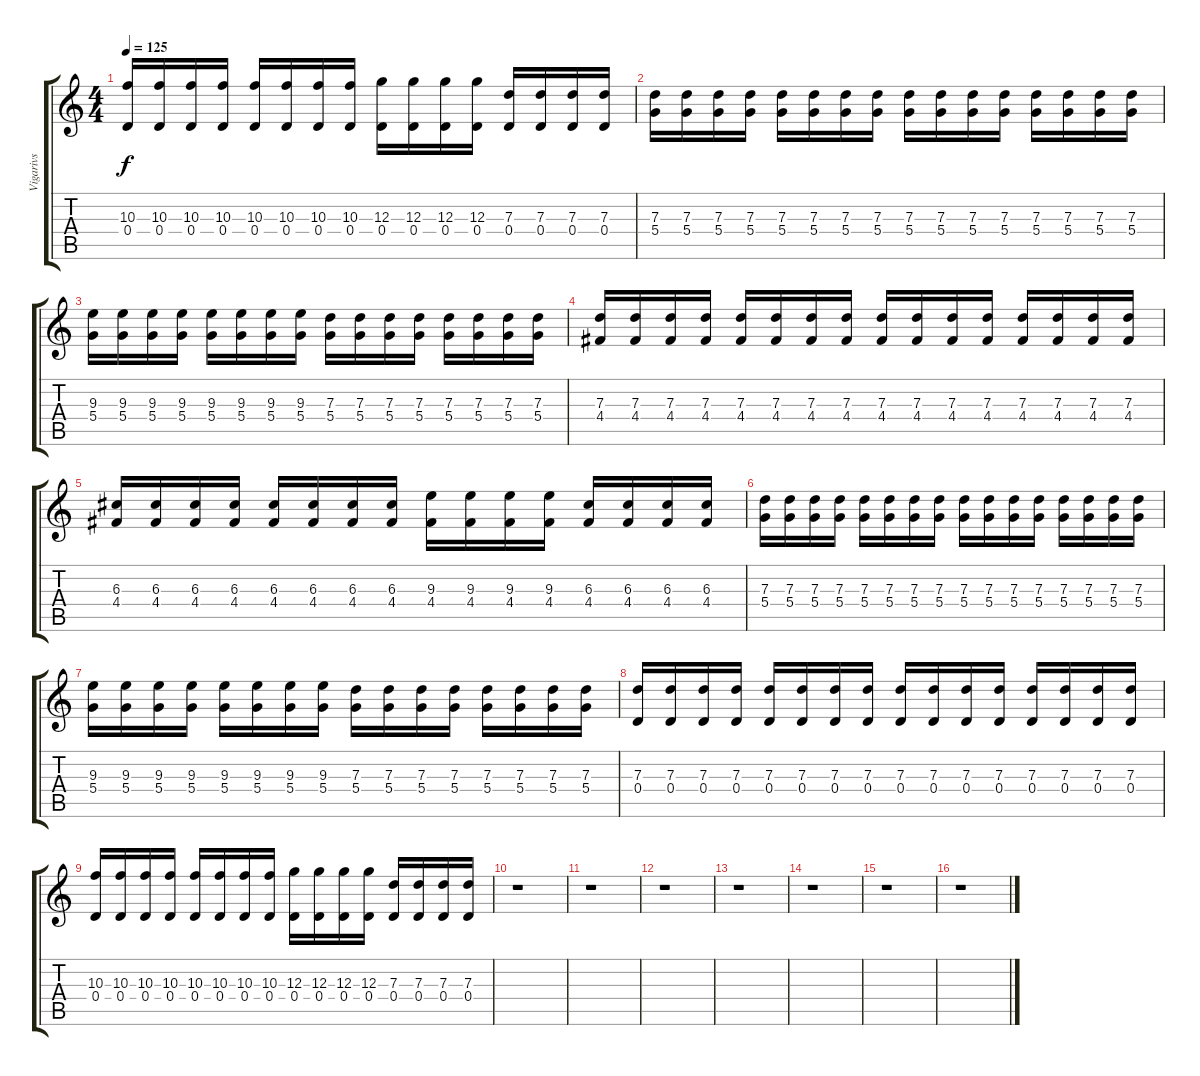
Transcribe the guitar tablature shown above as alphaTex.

\track ("Vigarivs" "Vigarivs") {instrument overdrivenguitar}
\staff {score tabs}
\tuning (E4 B3 G3 D3 A2 E2) {hide}
\ts (4 4)
\tempo 125
\clef g2
\ks c
(10.3 0.4).16{dy f} (10.3 0.4).16 (10.3 0.4).16 (10.3 0.4).16 (10.3 0.4).16 (10.3 0.4).16 (10.3 0.4).16 (10.3 0.4).16 (12.3 0.4).16 (12.3 0.4).16 (12.3 0.4).16 (12.3 0.4).16 (7.3 0.4).16 (7.3 0.4).16 (7.3 0.4).16 (7.3 0.4).16 |
(7.3 5.4).16 (7.3 5.4).16 (7.3 5.4).16 (7.3 5.4).16 (7.3 5.4).16 (7.3 5.4).16 (7.3 5.4).16 (7.3 5.4).16 (7.3 5.4).16 (7.3 5.4).16 (7.3 5.4).16 (7.3 5.4).16 (7.3 5.4).16 (7.3 5.4).16 (7.3 5.4).16 (7.3 5.4).16 |
(9.3 5.4).16 (9.3 5.4).16 (9.3 5.4).16 (9.3 5.4).16 (9.3 5.4).16 (9.3 5.4).16 (9.3 5.4).16 (9.3 5.4).16 (7.3 5.4).16 (7.3 5.4).16 (7.3 5.4).16 (7.3 5.4).16 (7.3 5.4).16 (7.3 5.4).16 (7.3 5.4).16 (7.3 5.4).16 |
(7.3 4.4).16 (7.3 4.4).16 (7.3 4.4).16 (7.3 4.4).16 (7.3 4.4).16 (7.3 4.4).16 (7.3 4.4).16 (7.3 4.4).16 (7.3 4.4).16 (7.3 4.4).16 (7.3 4.4).16 (7.3 4.4).16 (7.3 4.4).16 (7.3 4.4).16 (7.3 4.4).16 (7.3 4.4).16 |
(6.3 4.4).16 (6.3 4.4).16 (6.3 4.4).16 (6.3 4.4).16 (6.3 4.4).16 (6.3 4.4).16 (6.3 4.4).16 (6.3 4.4).16 (9.3 4.4).16 (9.3 4.4).16 (9.3 4.4).16 (9.3 4.4).16 (6.3 4.4).16 (6.3 4.4).16 (6.3 4.4).16 (6.3 4.4).16 |
(7.3 5.4).16 (7.3 5.4).16 (7.3 5.4).16 (7.3 5.4).16 (7.3 5.4).16 (7.3 5.4).16 (7.3 5.4).16 (7.3 5.4).16 (7.3 5.4).16 (7.3 5.4).16 (7.3 5.4).16 (7.3 5.4).16 (7.3 5.4).16 (7.3 5.4).16 (7.3 5.4).16 (7.3 5.4).16 |
(9.3 5.4).16 (9.3 5.4).16 (9.3 5.4).16 (9.3 5.4).16 (9.3 5.4).16 (9.3 5.4).16 (9.3 5.4).16 (9.3 5.4).16 (7.3 5.4).16 (7.3 5.4).16 (7.3 5.4).16 (7.3 5.4).16 (7.3 5.4).16 (7.3 5.4).16 (7.3 5.4).16 (7.3 5.4).16 |
(7.3 0.4).16 (7.3 0.4).16 (7.3 0.4).16 (7.3 0.4).16 (7.3 0.4).16 (7.3 0.4).16 (7.3 0.4).16 (7.3 0.4).16 (7.3 0.4).16 (7.3 0.4).16 (7.3 0.4).16 (7.3 0.4).16 (7.3 0.4).16 (7.3 0.4).16 (7.3 0.4).16 (7.3 0.4).16 |
(10.3 0.4).16 (10.3 0.4).16 (10.3 0.4).16 (10.3 0.4).16 (10.3 0.4).16 (10.3 0.4).16 (10.3 0.4).16 (10.3 0.4).16 (12.3 0.4).16 (12.3 0.4).16 (12.3 0.4).16 (12.3 0.4).16 (7.3 0.4).16 (7.3 0.4).16 (7.3 0.4).16 (7.3 0.4).16 |
r.1 |
r.1 |
r.1 |
r.1 |
r.1 |
r.1 |
r.1
